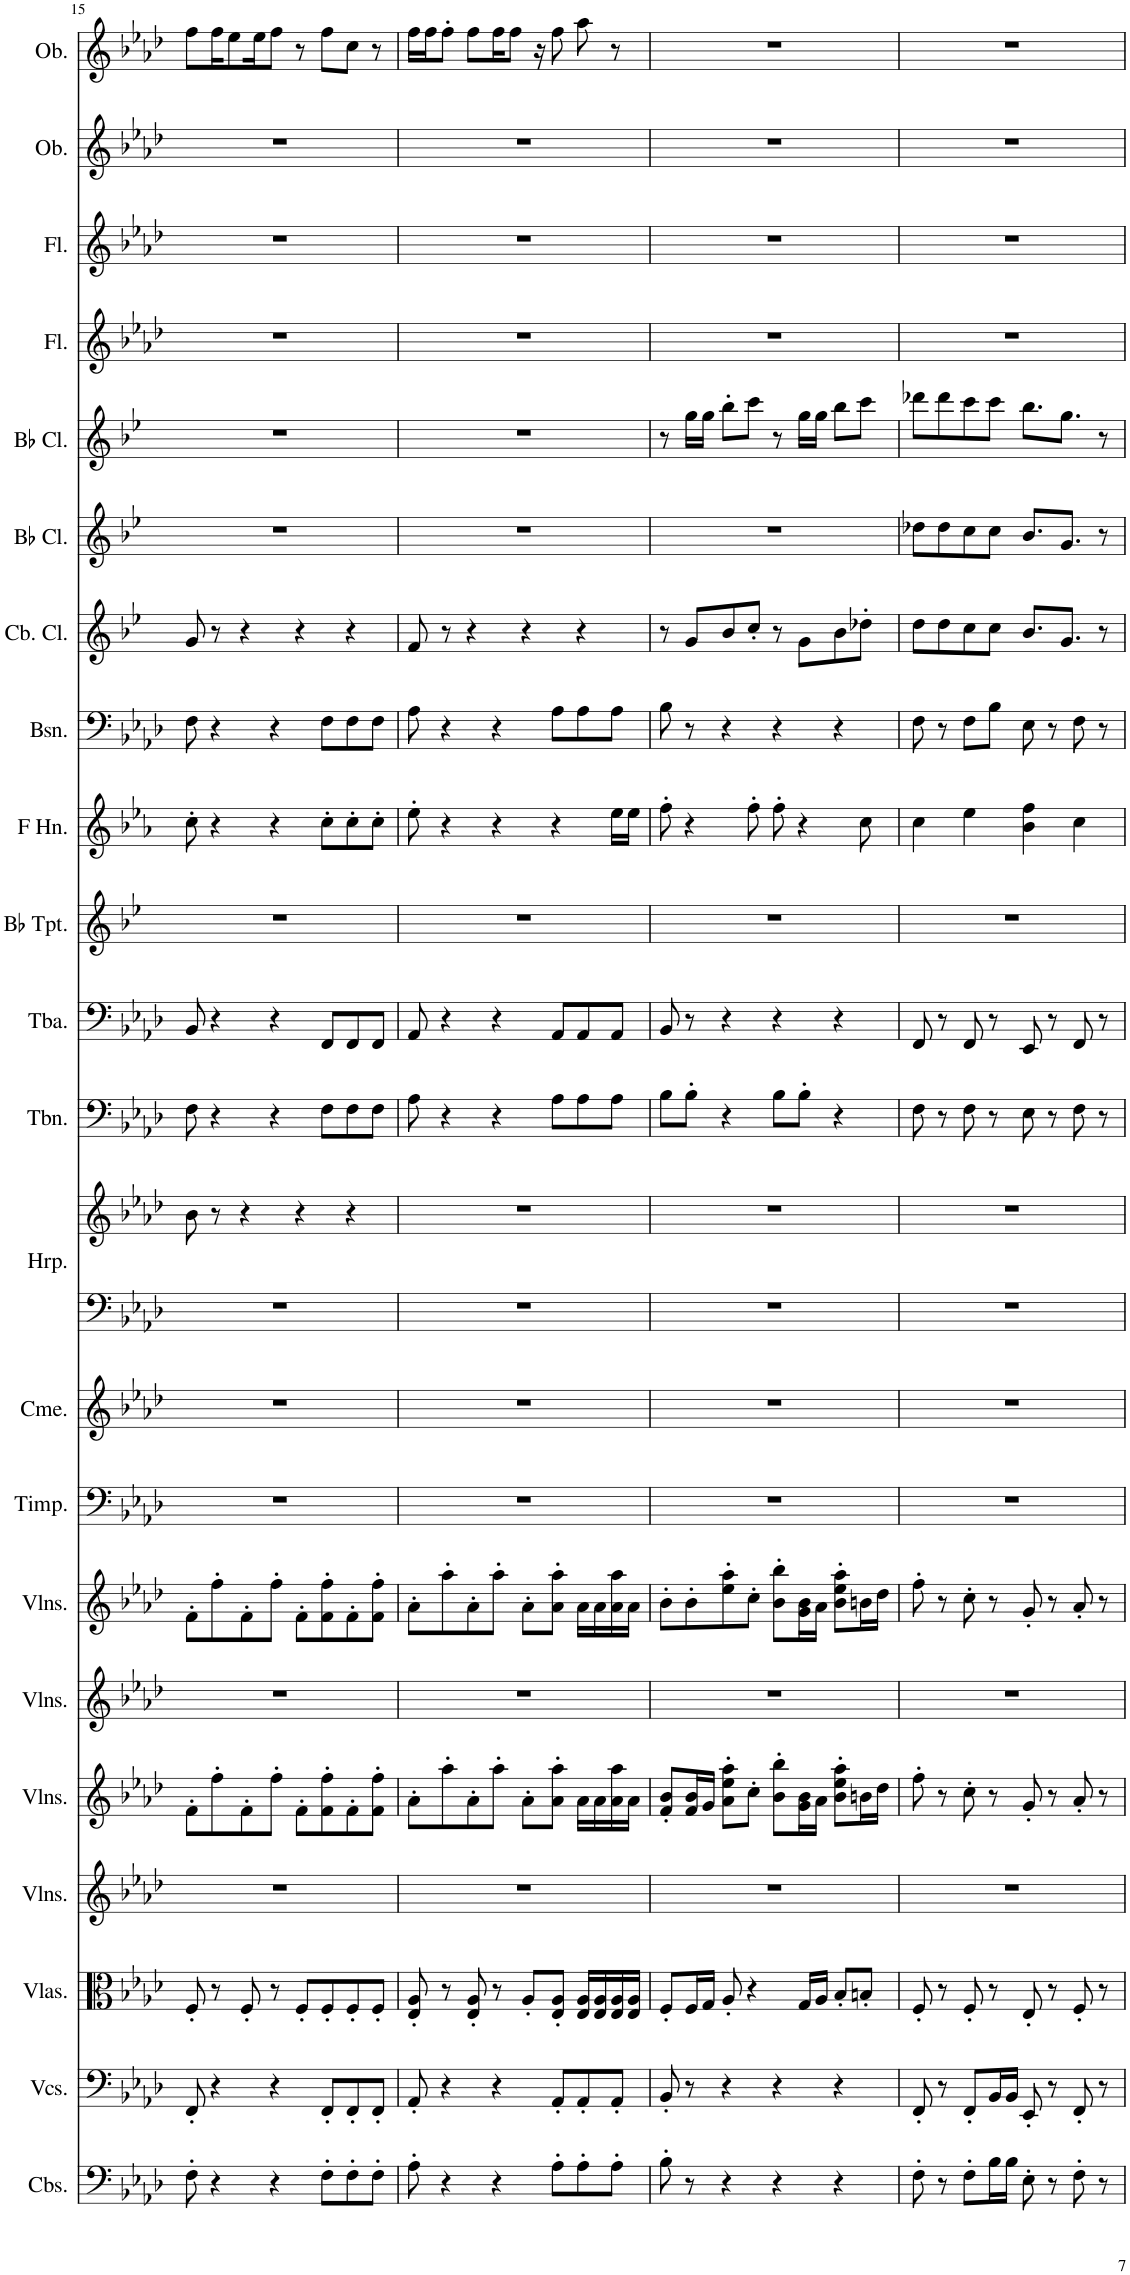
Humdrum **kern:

**kern	**kern	**kern	**kern	**kern	**kern	**kern	**kern	**kern	**kern	**kern	**kern	**kern	**kern	**kern	**kern	**kern	**kern	**kern	**kern	**kern	**kern	**kern
*part22	*part21	*part20	*part19	*part18	*part17	*part16	*part15	*part14	*part13	*part13	*part12	*part11	*part10	*part9	*part8	*part7	*part6	*part5	*part4	*part3	*part2	*part1
*staff23	*staff22	*staff21	*staff20	*staff19	*staff18	*staff17	*staff16	*staff15	*staff14	*staff13	*staff12	*staff11	*staff10	*staff9	*staff8	*staff7	*staff6	*staff5	*staff4	*staff3	*staff2	*staff1
*I"Contrabasses	*I"Violoncellos	*I"Violas	*I"Violins	*I"Violins	*I"Violins	*I"Violins	*I"Timpani	*I"Chimes	*I"Harp	*	*I"Trombone	*I"Tuba	*I"Bb Trumpet	*I"Horn in F	*I"Bassoon	*I"Contrabass Clarinet	*I"Bb Clarinet	*I"Bb Clarinet	*I"Flute	*I"Flute	*I"Oboe	*I"Oboe
*I'Cbs.	*I'Vcs.	*I'Vlas.	*I'Vlns.	*I'Vlns.	*I'Vlns.	*I'Vlns.	*I'Timp.	*I'Cme.	*I'Hrp.	*	*I'Tbn.	*I'Tba.	*I'Bb Tpt.	*	*I'Bsn.	*I'Cb. Cl.	*I'Bb Cl.	*I'Bb Cl.	*I'Fl.	*I'Fl.	*I'Ob.	*I'Ob.
!!LO:PB:g=z
*clefF4	*clefF4	*clefC3	*clefG2	*clefG2	*clefG2	*clefG2	*clefF4	*clefG2	*clefF4	*clefG2	*clefF4	*clefF4	*clefG2	*clefG2	*clefF4	*clefG2	*clefG2	*clefG2	*clefG2	*clefG2	*clefG2	*clefG2
*Trd7c12	*	*	*	*	*	*	*	*	*	*	*	*	*Trd1c2	*Trd4c7	*	*Trd15c26	*Trd1c2	*Trd1c2	*	*	*	*
*k[b-e-a-d-]	*k[b-e-a-d-]	*k[b-e-a-d-]	*k[b-e-a-d-]	*k[b-e-a-d-]	*k[b-e-a-d-]	*k[b-e-a-d-]	*k[b-e-a-d-]	*k[b-e-a-d-]	*k[b-e-a-d-]	*k[b-e-a-d-]	*k[b-e-a-d-]	*k[b-e-a-d-]	*k[b-e-]	*k[b-e-a-]	*k[b-e-a-d-]	*k[b-e-]	*k[b-e-]	*k[b-e-]	*k[b-e-a-d-]	*k[b-e-a-d-]	*k[b-e-a-d-]	*k[b-e-a-d-]
*M4/4	*M4/4	*M4/4	*M4/4	*M4/4	*M4/4	*M4/4	*M4/4	*M4/4	*M4/4	*M4/4	*M4/4	*M4/4	*M4/4	*M4/4	*M4/4	*M4/4	*M4/4	*M4/4	*M4/4	*M4/4	*M4/4	*M4/4
=15	=15	=15	=15	=15	=15	=15	=15	=15	=15	=15	=15	=15	=15	=15	=15	=15	=15	=15	=15	=15	=15	=15
8F'\	8FF'/	8F'/	1r	8f'\L	1r	8f'\L	1r	1r	1r	8b-\	8F\	8BB-/	1r	8cc'\	8F\	8g/	1r	1r	1r	1r	1r	8ff\L
4r	4r	8r	.	8ff'\	.	8ff'\	.	.	.	8r	4r	4r	.	4r	4r	8r	.	.	.	.	.	16ff\K
.	.	.	.	.	.	.	.	.	.	.	.	.	.	.	.	.	.	.	.	.	.	8ee-\
.	.	8F'/	.	8f'\	.	8f'\	.	.	.	4r	.	.	.	.	.	4r	.	.	.	.	.	.
.	.	.	.	.	.	.	.	.	.	.	.	.	.	.	.	.	.	.	.	.	.	16ee-\K
4r	4r	8r	.	8ff'\J	.	8ff'\J	.	.	.	.	4r	4r	.	4r	4r	.	.	.	.	.	.	8ff\J
.	.	8F'/L	.	8f'\L	.	8f'\L	.	.	.	4r	.	.	.	.	.	4r	.	.	.	.	.	8r
8F'\L	8FF'/L	8F'/	.	8f\' 8ff\'	.	8f\' 8ff\'	.	.	.	.	8F\L	8FF/L	.	8cc'\L	8F\L	.	.	.	.	.	.	8ff\L
8F'\	8FF'/	8F'/	.	8f'\	.	8f'\	.	.	.	4r	8F\	8FF/	.	8cc'\	8F\	4r	.	.	.	.	.	8cc\J
8F'\J	8FF'/J	8F'/J	.	8f\' 8ff\'J	.	8f\' 8ff\'J	.	.	.	.	8F\J	8FF/J	.	8cc'\J	8F\J	.	.	.	.	.	.	8r
=16	=16	=16	=16	=16	=16	=16	=16	=16	=16	=16	=16	=16	=16	=16	=16	=16	=16	=16	=16	=16	=16	=16
8A-'\	8AA-'/	8E-/' 8A-/'	1r	8a-'\L	1r	8a-'\L	1r	1r	1r	1r	8A-\	8AA-/	1r	8ee-'\	8A-\	8f/	1r	1r	1r	1r	1r	16ff\LL
.	.	.	.	.	.	.	.	.	.	.	.	.	.	.	.	.	.	.	.	.	.	16ff\J
4r	4r	8r	.	8aa-'\	.	8aa-'\	.	.	.	.	4r	4r	.	4r	4r	8r	.	.	.	.	.	8ff'\J
.	.	8E-/' 8A-/'	.	8a-'\	.	8a-'\	.	.	.	.	.	.	.	.	.	4r	.	.	.	.	.	8ff\L
4r	4r	8r	.	8aa-'\J	.	8aa-'\J	.	.	.	.	4r	4r	.	4r	4r	.	.	.	.	.	.	16ff\K
.	.	.	.	.	.	.	.	.	.	.	.	.	.	.	.	.	.	.	.	.	.	8ff\J
.	.	8A-'/L	.	8a-'\L	.	8a-'\L	.	.	.	.	.	.	.	.	.	4r	.	.	.	.	.	.
.	.	.	.	.	.	.	.	.	.	.	.	.	.	.	.	.	.	.	.	.	.	16r
8A-'\L	8AA-'/L	8E-/' 8A-/'J	.	8a-\' 8aa-\'J	.	8a-\' 8aa-\'J	.	.	.	.	8A-\L	8AA-/L	.	4r	8A-\L	.	.	.	.	.	.	8ff\
8A-'\	8AA-'/	16E-/ 16A-/LL	.	16a-\LL	.	16a-\LL	.	.	.	.	8A-\	8AA-/	.	.	8A-\	4r	.	.	.	.	.	8aa-\
.	.	16E-/ 16A-/	.	16a-\	.	16a-\	.	.	.	.	.	.	.	.	.	.	.	.	.	.	.	.
8A-'\J	8AA-'/J	16E-/ 16A-/	.	16a-\ 16aa-\	.	16a-\ 16aa-\	.	.	.	.	8A-\J	8AA-/J	.	16ee-\LL	8A-\J	.	.	.	.	.	.	8r
.	.	16E-/ 16A-/JJ	.	16a-\JJ	.	16a-\JJ	.	.	.	.	.	.	.	16ee-\JJ	.	.	.	.	.	.	.	.
=17	=17	=17	=17	=17	=17	=17	=17	=17	=17	=17	=17	=17	=17	=17	=17	=17	=17	=17	=17	=17	=17	=17
8B-'\	8BB-'/	8F'/L	1r	8f/' 8b-/'L	1r	8b-'\L	1r	1r	1r	1r	8B-\L	8BB-/	1r	8ff'\	8B-\	8r	1r	8r	1r	1r	1r	1r
8r	8r	16F/L	.	16f/ 16b-/L	.	8b-'\	.	.	.	.	8B-'\J	8r	.	4r	8r	8g/L	.	16gg\LL	.	.	.	.
.	.	16G/JJ	.	16g/JJ	.	.	.	.	.	.	.	.	.	.	.	.	.	16gg\JJ	.	.	.	.
4r	4r	8A-'/	.	8a-\' 8ee-\' 8aa-\'L	.	8ee-\' 8aa-\'	.	.	.	.	4r	4r	.	.	4r	8b-/	.	8bb-'\L	.	.	.	.
.	.	4r	.	8cc'\J	.	8cc'\J	.	.	.	.	.	.	.	8ff'\	.	8cc'/J	.	8ccc\J	.	.	.	.
4r	4r	.	.	8b-\' 8bb-\'L	.	8b-\' 8bb-\'L	.	.	.	.	8B-\L	4r	.	8ff'\	4r	8r	.	8r	.	.	.	.
.	.	16G/LL	.	16g\ 16b-\L	.	16g\ 16b-\L	.	.	.	.	8B-'\J	.	.	4r	.	8g\L	.	16gg\LL	.	.	.	.
.	.	16A-/JJ	.	16a-\JJ	.	16a-\JJ	.	.	.	.	.	.	.	.	.	.	.	16gg\JJ	.	.	.	.
4r	4r	8B-'/L	.	8b-\' 8ee-\' 8aa-\'L	.	8b-\' 8ee-\' 8aa-\'L	.	.	.	.	4r	4r	.	.	4r	8b-\	.	8bb-\L	.	.	.	.
.	.	8Bn'/J	.	16bn\L	.	16bn\L	.	.	.	.	.	.	.	8cc\	.	8dd-X'\J	.	8ccc\J	.	.	.	.
.	.	.	.	16dd-\JJ	.	16dd-\JJ	.	.	.	.	.	.	.	.	.	.	.	.	.	.	.	.
=18	=18	=18	=18	=18	=18	=18	=18	=18	=18	=18	=18	=18	=18	=18	=18	=18	=18	=18	=18	=18	=18	=18
8F'\	8FF'/	8F'/	1r	8ff'\	1r	8ff'\	1r	1r	1r	1r	8F\	8FF/	1r	4cc\	8F\	8dd\L	8dd-X\L	8ddd-X\L	1r	1r	1r	1r
8r	8r	8r	.	8r	.	8r	.	.	.	.	8r	8r	.	.	8r	8dd\	8dd-\	8ddd-\	.	.	.	.
8F'\L	8FF'/L	8F'/	.	8cc'\	.	8cc'\	.	.	.	.	8F\	8FF/	.	4ee-\	8F\L	8cc\	8cc\	8ccc\	.	.	.	.
16B-\L	16BB-/L	8r	.	8r	.	8r	.	.	.	.	8r	8r	.	.	8B-\J	8cc\J	8cc\J	8ccc\J	.	.	.	.
16B-\JJ	16BB-/JJ	.	.	.	.	.	.	.	.	.	.	.	.	.	.	.	.	.	.	.	.	.
8E-'\	8EE-'/	8E-'/	.	8g'/	.	8g'/	.	.	.	.	8E-\	8EE-/	.	4b-\ 4ff\	8E-\	8.b-/L	8.b-/L	8.bb-\L	.	.	.	.
8r	8r	8r	.	8r	.	8r	.	.	.	.	8r	8r	.	.	8r	.	.	.	.	.	.	.
.	.	.	.	.	.	.	.	.	.	.	.	.	.	.	.	8.g/J	8.g/J	8.gg\J	.	.	.	.
8F'\	8FF'/	8F'/	.	8a-'/	.	8a-'/	.	.	.	.	8F\	8FF/	.	4cc\	8F\	.	.	.	.	.	.	.
8r	8r	8r	.	8r	.	8r	.	.	.	.	8r	8r	.	.	8r	8r	8r	8r	.	.	.	.
=	=	=	=	=	=	=	=	=	=	=	=	=	=	=	=	=	=	=	=	=	=	=
*-	*-	*-	*-	*-	*-	*-	*-	*-	*-	*-	*-	*-	*-	*-	*-	*-	*-	*-	*-	*-	*-	*-
